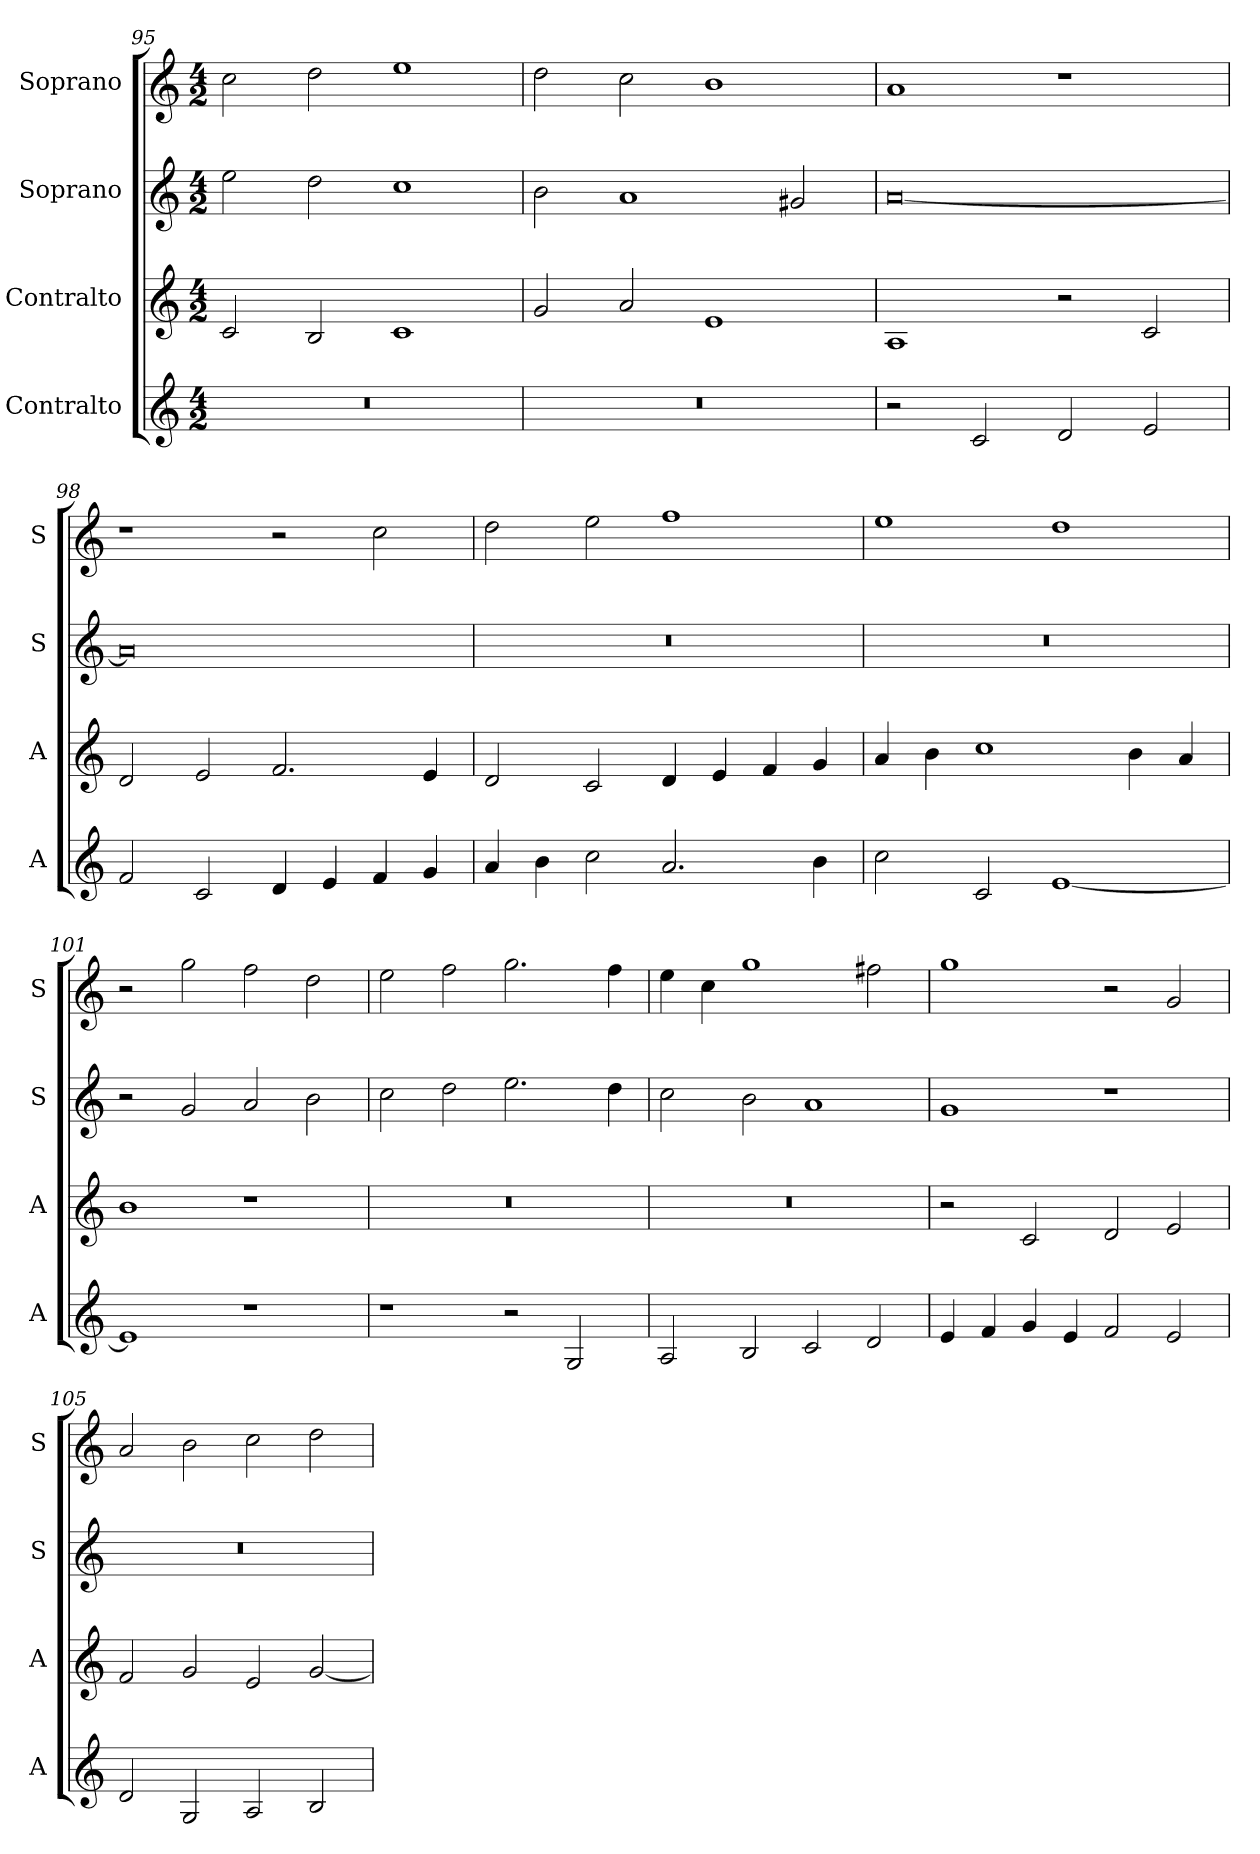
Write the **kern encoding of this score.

**kern	**kern	**kern	**kern
*part4	*part3	*part2	*part1
*staff4	*staff3	*staff2	*staff1
*I"Contralto	*I"Contralto	*I"Soprano	*I"Soprano
*I'A	*I'A	*I'S	*I'S
*clefG2	*clefG2	*clefG2	*clefG2
*k[]	*k[]	*k[]	*k[]
*C:ion	*C:ion	*C:ion	*C:ion
*M4/2	*M4/2	*M4/2	*M4/2
=95	=95	=95	=95
0r	2c	2ee	2cc
.	2B	2dd	2dd
.	1c	1cc	1ee
=96	=96	=96	=96
0r	2g	2b	2dd
.	2a	1a	2cc
.	1e	.	1b
.	.	2g#X	.
=97	=97	=97	=97
2r	1A	[0a	1a
2c	.	.	.
2d	2r	.	1r
2e	2c	.	.
=98	=98	=98	=98
2f	2d	0a]	1r
2c	2e	.	.
4d	2.f	.	2r
4e	.	.	.
4f	.	.	2cc
4g	4e	.	.
=99	=99	=99	=99
4a	2d	0r	2dd
4b	.	.	.
2cc	2c	.	2ee
2.a	4d	.	1ff
.	4e	.	.
.	4f	.	.
4b	4g	.	.
=100	=100	=100	=100
2cc	4a	0r	1ee
.	4b	.	.
2c	1cc	.	.
[1e	.	.	1dd
.	4b	.	.
.	4a	.	.
=101	=101	=101	=101
1e]	1b	2r	2r
.	.	2g	2gg
1r	1r	2a	2ff
.	.	2b	2dd
=102	=102	=102	=102
1r	0r	2cc	2ee
.	.	2dd	2ff
2r	.	2.ee	2.gg
2G	.	.	.
.	.	4dd	4ff
=103	=103	=103	=103
2A	0r	2cc	4ee
.	.	.	4cc
2B	.	2b	1gg
2c	.	1a	.
2d	.	.	2ff#X
=104	=104	=104	=104
4e	2r	1g	1gg
4f	.	.	.
4g	2c	.	.
4e	.	.	.
2f	2d	1r	2r
2e	2e	.	2g
=105	=105	=105	=105
2d	2f	0r	2a
2G	2g	.	2b
2A	2e	.	2cc
2B	[2g	.	2dd
=	=	=	=
*-	*-	*-	*-
